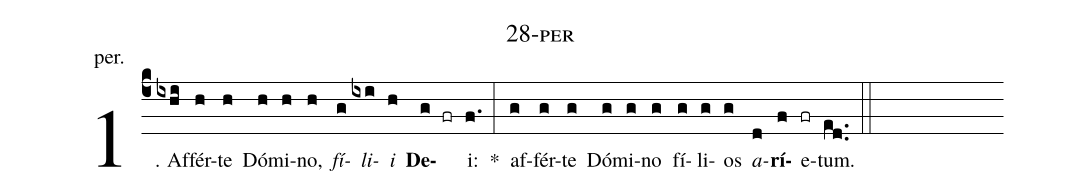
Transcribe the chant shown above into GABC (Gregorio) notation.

name: 28-per;
annotation: per.;
%%
(c4)1. Af(ixhi)fér(h)te(h) Dó(h)mi(h)no,(h) <i>fí</i>(g)<i>li</i>(ixi)<i>i</i>(h) <b>De</b>(g fr)i:(f.) *(:) af(g)fér(g)te(g) Dó(g)mi(g)no(g) fí(g)li(g)os(g) <i>a</i>(d)<b>rí</b>(f)e(fr)tum.(ed..) (::)
